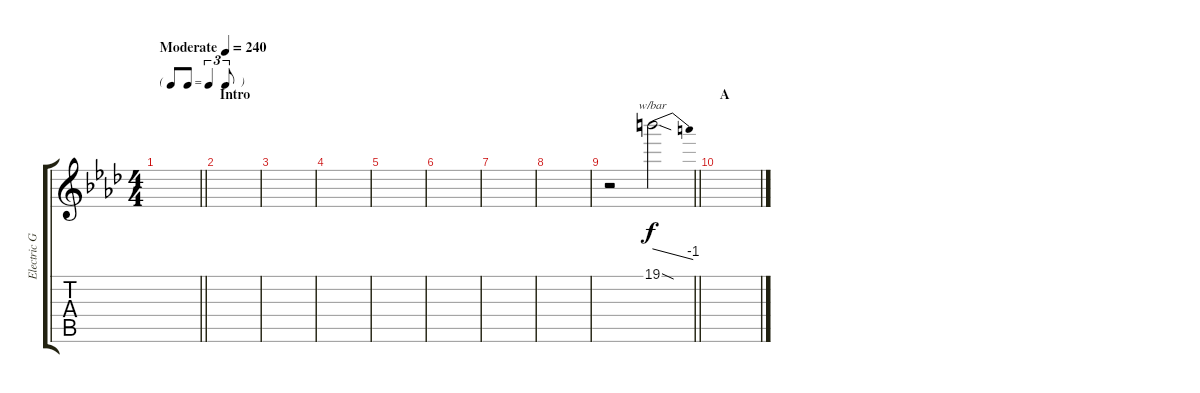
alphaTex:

\track ("Electric Guitar III" "Electric G") {instrument distortionguitar}
\staff {score tabs}
\tuning (E4 B3 G3 D3 A2 E2) {hide}
\ts (4 4)
\tf triplet8th
\tempo (240 "Moderate")
\clef g2
\barLineRight lightlight
\ks ab
|
\section ("" "Intro")
|
|
|
|
|
|
|
\barLineRight lightlight
r.2 19.1{sod}.2{tbe (dive default 0 0 60 -4)} |
\section ("" "A")
